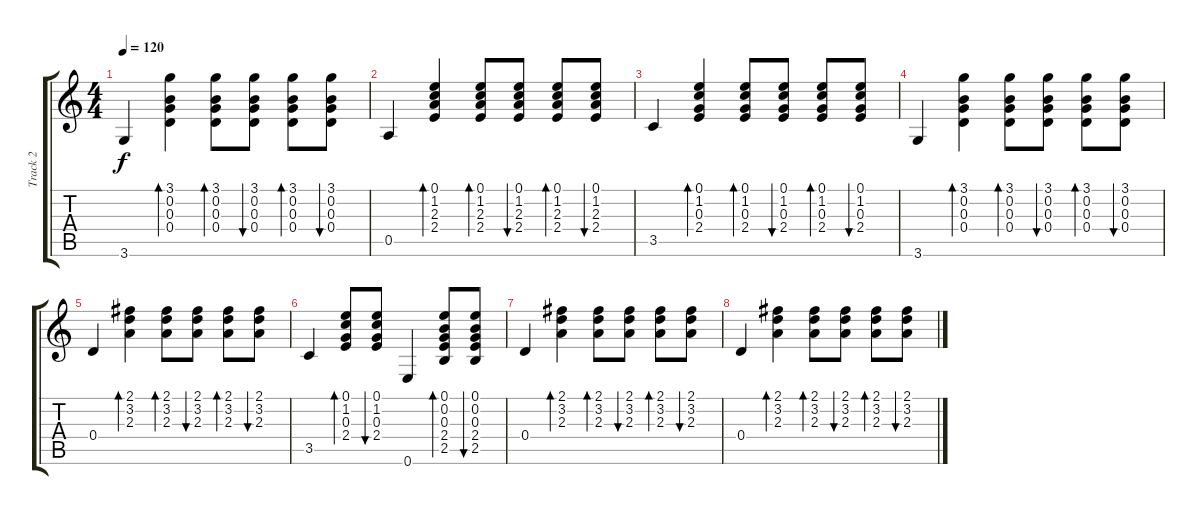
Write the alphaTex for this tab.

\track ("Track 2" "Track 2") {instrument acousticguitarsteel}
\staff {score tabs}
\tuning (E4 B3 G3 D3 A2 E2) {hide}
\ts (4 4)
\tempo 120
\clef g2
\ks c
3.6.4{dy f} (3.1 0.2 0.3 0.4).4{bd 60} (3.1 0.2 0.3 0.4).8{bd 60} (3.1 0.2 0.3 0.4).8{bu 60} (3.1 0.2 0.3 0.4).8{bd 60} (3.1 0.2 0.3 0.4).8{bu 60} |
0.5.4 (0.1 1.2 2.3 2.4).4{bd 60} (0.1 1.2 2.3 2.4).8{bd 60} (0.1 1.2 2.3 2.4).8{bu 60} (0.1 1.2 2.3 2.4).8{bd 60} (0.1 1.2 2.3 2.4).8{bu 60} |
3.5.4 (0.1 1.2 0.3 2.4).4{bd 60} (0.1 1.2 0.3 2.4).8{bd 60} (0.1 1.2 0.3 2.4).8{bu 60} (0.1 1.2 0.3 2.4).8{bd 60} (0.1 1.2 0.3 2.4).8{bu 60} |
3.6.4 (3.1 0.2 0.3 0.4).4{bd 60} (3.1 0.2 0.3 0.4).8{bd 60} (3.1 0.2 0.3 0.4).8{bu 60} (3.1 0.2 0.3 0.4).8{bd 60} (3.1 0.2 0.3 0.4).8{bu 60} |
0.4.4 (2.1 3.2 2.3).4{bd 60} (2.1 3.2 2.3).8{bd 60} (2.1 3.2 2.3).8{bu 60} (2.1 3.2 2.3).8{bd 60} (2.1 3.2 2.3).8{bu 60} |
3.5.4 (0.1 1.2 0.3 2.4).8{bd 60} (0.1 1.2 0.3 2.4).8{bu 60} 0.6.4 (0.1 0.2 0.3 2.4 2.5).8{bd 60} (0.1 0.2 0.3 2.4 2.5).8{bu 60} |
0.4.4 (2.1 3.2 2.3).4{bd 60} (2.1 3.2 2.3).8{bd 60} (2.1 3.2 2.3).8{bu 60} (2.1 3.2 2.3).8{bd 60} (2.1 3.2 2.3).8{bu 60} |
0.4.4 (2.1 3.2 2.3).4{bd 60} (2.1 3.2 2.3).8{bd 60} (2.1 3.2 2.3).8{bu 60} (2.1 3.2 2.3).8{bd 60} (2.1 3.2 2.3).8{bu 60}
